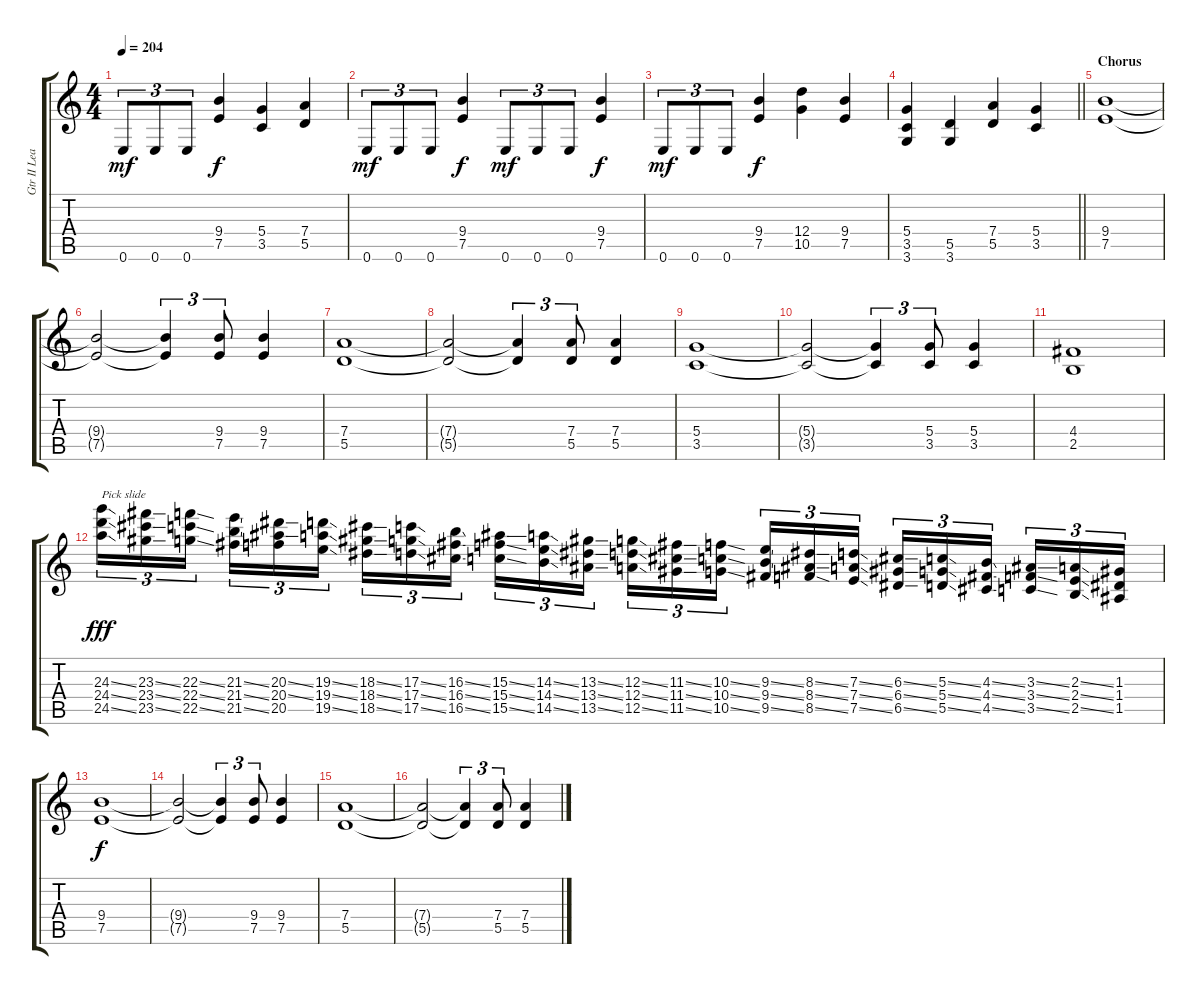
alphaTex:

\track ("Gtr II Lead" "Gtr II Lea") {instrument overdrivenguitar}
\staff {score tabs}
\tuning (E4 B3 G3 D3 A2 E2) {hide}
\ts (4 4)
\tempo 204
\clef g2
\ks c
0.6.8{tu (3 2) dy mf} 0.6.8{tu (3 2)} 0.6.8{tu (3 2)} (9.4 7.5).4{dy f} (5.4 3.5).4 (7.4 5.5).4 |
0.6.8{tu (3 2) dy mf} 0.6.8{tu (3 2)} 0.6.8{tu (3 2)} (9.4 7.5).4{dy f} 0.6.8{tu (3 2) dy mf} 0.6.8{tu (3 2)} 0.6.8{tu (3 2)} (9.4 7.5).4{dy f} |
0.6.8{tu (3 2) dy mf} 0.6.8{tu (3 2)} 0.6.8{tu (3 2)} (9.4 7.5).4{dy f} (12.4 10.5).4 (9.4 7.5).4 |
\barLineRight lightlight
(5.4 3.5 3.6).4 (5.5 3.6).4 (7.4 5.5).4 (5.4 3.5).4 |
\section ("" "Chorus")
(9.4 7.5).1 |
(9.4{t} 7.5{t}).2 (9.4{t} 7.5{t}).4{tu (3 2)} (9.4 7.5).8{tu (3 2)} (9.4 7.5).4 |
(7.4 5.5).1 |
(7.4{t} 5.5{t}).2 (7.4{t} 5.5{t}).4{tu (3 2)} (7.4 5.5).8{tu (3 2)} (7.4 5.5).4 |
(5.4 3.5).1 |
(5.4{t} 3.5{t}).2 (5.4{t} 3.5{t}).4{tu (3 2)} (5.4 3.5).8{tu (3 2)} (5.4 3.5).4 |
(4.4 2.5).1 |
(24.3{ss} 24.4{ss} 24.5{ss}).16{tu (3 2) txt "Pick slide" dy fff instrument guitarfretnoise} (23.3{ss} 23.4{ss} 23.5{ss}).16{tu (3 2)} (22.3{ss} 22.4{ss} 22.5{ss}).16{tu (3 2) beam splitsecondary} (21.3{ss} 21.4{ss} 21.5{ss}).16{tu (3 2)} (20.3{ss} 20.4{ss} 20.5).16{tu (3 2)} (19.3{ss} 19.4{ss} 19.5{ss}).16{tu (3 2)} (18.3{ss} 18.4{ss} 18.5{ss}).16{tu (3 2)} (17.3{ss} 17.4{ss} 17.5{ss}).16{tu (3 2)} (16.3{ss} 16.4{ss} 16.5{ss}).16{tu (3 2) beam splitsecondary} (15.3{ss} 15.4{ss} 15.5{ss}).16{tu (3 2)} (14.3{ss} 14.4{ss} 14.5{ss}).16{tu (3 2)} (13.3{ss} 13.4{ss} 13.5{ss}).16{tu (3 2)} (12.3{ss} 12.4{ss} 12.5{ss}).16{tu (3 2)} (11.3{ss} 11.4{ss} 11.5{ss}).16{tu (3 2)} (10.3{ss} 10.4{ss} 10.5{ss}).16{tu (3 2) beam splitsecondary} (9.3{ss} 9.4{ss} 9.5{ss}).16{tu (3 2)} (8.3{ss} 8.4{ss} 8.5{ss}).16{tu (3 2)} (7.3{ss} 7.4{ss} 7.5{ss}).16{tu (3 2)} (6.3{ss} 6.4{ss} 6.5{ss}).16{tu (3 2)} (5.3{ss} 5.4{ss} 5.5{ss}).16{tu (3 2)} (4.3{ss} 4.4{ss} 4.5{ss}).16{tu (3 2) beam splitsecondary} (3.3{ss} 3.4{ss} 3.5{ss}).16{tu (3 2)} (2.3{ss} 2.4{ss} 2.5{ss}).16{tu (3 2)} (1.3 1.4 1.5).16{tu (3 2)} |
(9.4 7.5).1{dy f instrument overdrivenguitar} |
(9.4{t} 7.5{t}).2 (9.4{t} 7.5{t}).4{tu (3 2)} (9.4 7.5).8{tu (3 2)} (9.4 7.5).4 |
(7.4 5.5).1 |
(7.4{t} 5.5{t}).2 (7.4{t} 5.5{t}).4{tu (3 2)} (7.4 5.5).8{tu (3 2)} (7.4 5.5).4
